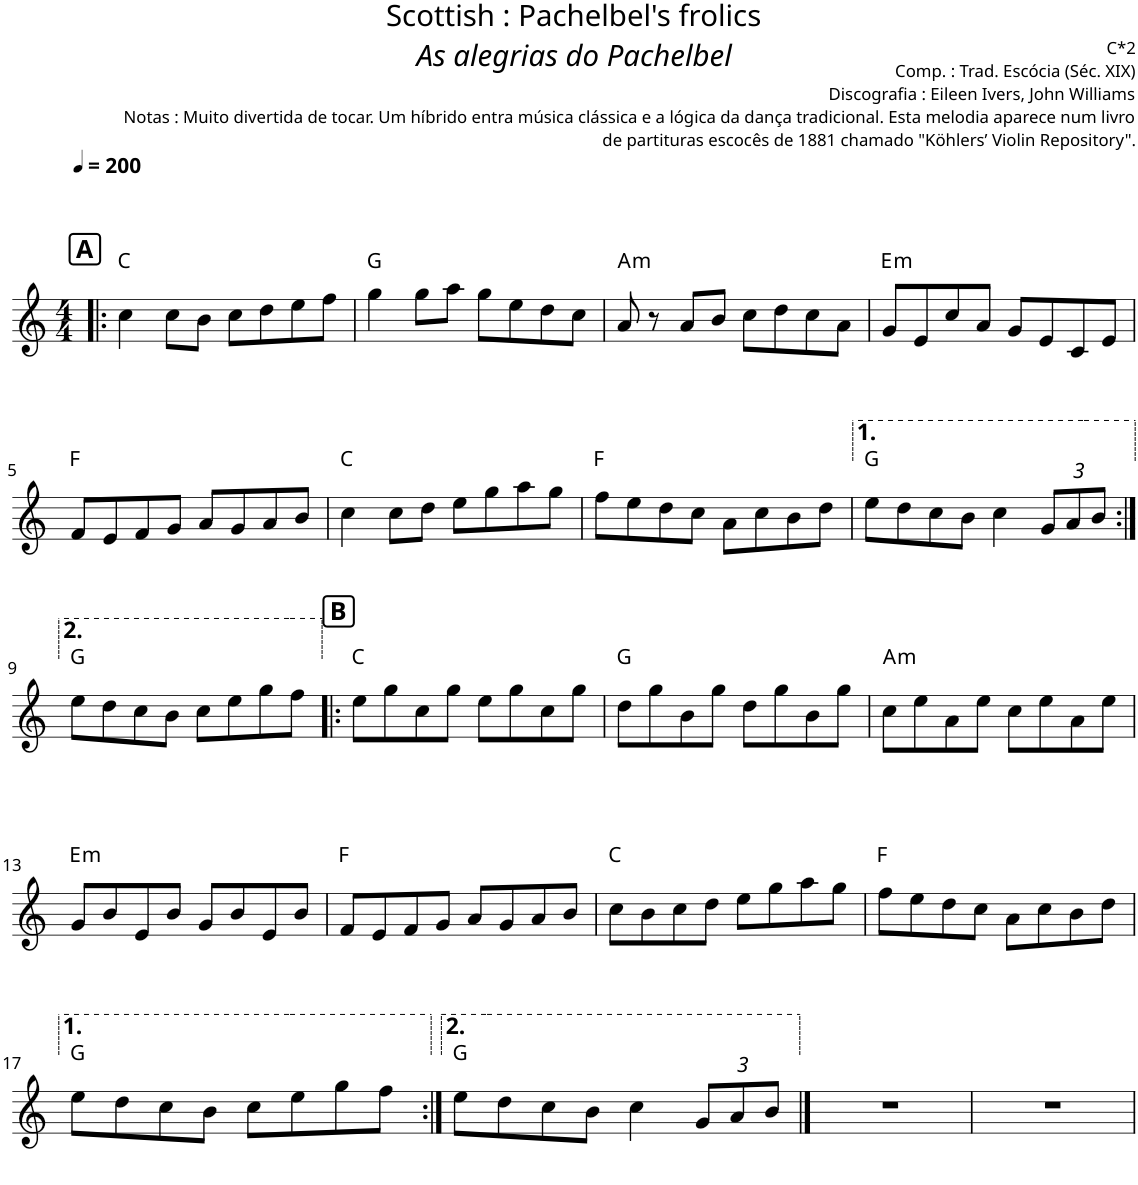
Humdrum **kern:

**kern	**harte
*part1	*part1
*staff1	*
*I"Piano	*
*I'Pno.	*
*clefG2	*
*k[]	*
*M4/4	*
*MM200	*
!!LO:REH:place=s1:a:B:cj:fs=12:t=A
=1!|:	=1!|:
4cc\	C:maj
8cc\L	.
8b\J	.
8cc\L	.
8dd\	.
8ee\	.
8ff\J	.
=2	=2
4gg\	G:maj
8gg\L	.
8aa\J	.
8gg\L	.
8ee\	.
8dd\	.
8cc\J	.
=3	=3
!	!LO:H:kt=m
8a/	A:min
8r	.
8a/L	.
8b/J	.
8cc\L	.
8dd\	.
8cc\	.
8a\J	.
=4	=4
!	!LO:H:kt=m
8g/L	E:min
8e/	.
8cc/	.
8a/J	.
8g/L	.
8e/	.
8c/	.
8e/J	.
!!LO:LB:g=z
=5	=5
8f/L	F:maj
8e/	.
8f/	.
8g/J	.
8a/L	.
8g/	.
8a/	.
8b/J	.
=6	=6
4cc\	C:maj
8cc\L	.
8dd\J	.
8ee\L	.
8gg\	.
8aa\	.
8gg\J	.
=7	=7
8ff\L	F:maj
8ee\	.
8dd\	.
8cc\J	.
8a\L	.
8cc\	.
8b\	.
8dd\J	.
=8	=8
8ee\L	G:maj
8dd\	.
8cc\	.
8b\J	.
4cc\	.
*Xbrackettup	*
12g/L	.
12a/	.
12b/J	.
!!LO:LB:g=z
=9:|!	=9:|!
8ee\L	G:maj
8dd\	.
8cc\	.
8b\J	.
8cc\L	.
8ee\	.
8gg\	.
8ff\J	.
!!LO:REH:place=s1:a:B:cj:fs=12:t=B
=10!|:	=10!|:
8ee\L	C:maj
8gg\	.
8cc\	.
8gg\J	.
8ee\L	.
8gg\	.
8cc\	.
8gg\J	.
=11	=11
8dd\L	G:maj
8gg\	.
8b\	.
8gg\J	.
8dd\L	.
8gg\	.
8b\	.
8gg\J	.
=12	=12
!	!LO:H:kt=m
8cc\L	A:min
8ee\	.
8a\	.
8ee\J	.
8cc\L	.
8ee\	.
8a\	.
8ee\J	.
!!LO:LB:g=z
=13	=13
!	!LO:H:kt=m
8g/L	E:min
8b/	.
8e/	.
8b/J	.
8g/L	.
8b/	.
8e/	.
8b/J	.
=14	=14
8f/L	F:maj
8e/	.
8f/	.
8g/J	.
8a/L	.
8g/	.
8a/	.
8b/J	.
=15	=15
8cc\L	C:maj
8b\	.
8cc\	.
8dd\J	.
8ee\L	.
8gg\	.
8aa\	.
8gg\J	.
=16	=16
8ff\L	F:maj
8ee\	.
8dd\	.
8cc\J	.
8a\L	.
8cc\	.
8b\	.
8dd\J	.
!!LO:LB:g=z
=17	=17
8ee\L	G:maj
8dd\	.
8cc\	.
8b\J	.
8cc\L	.
8ee\	.
8gg\	.
8ff\J	.
=18:|!	=18:|!
8ee\L	G:maj
8dd\	.
8cc\	.
8b\J	.
4cc\	.
12g/L	.
12a/	.
12b/J	.
==19	==19
1r	.
=20	=20
1r	.
=	=
*-	*-
